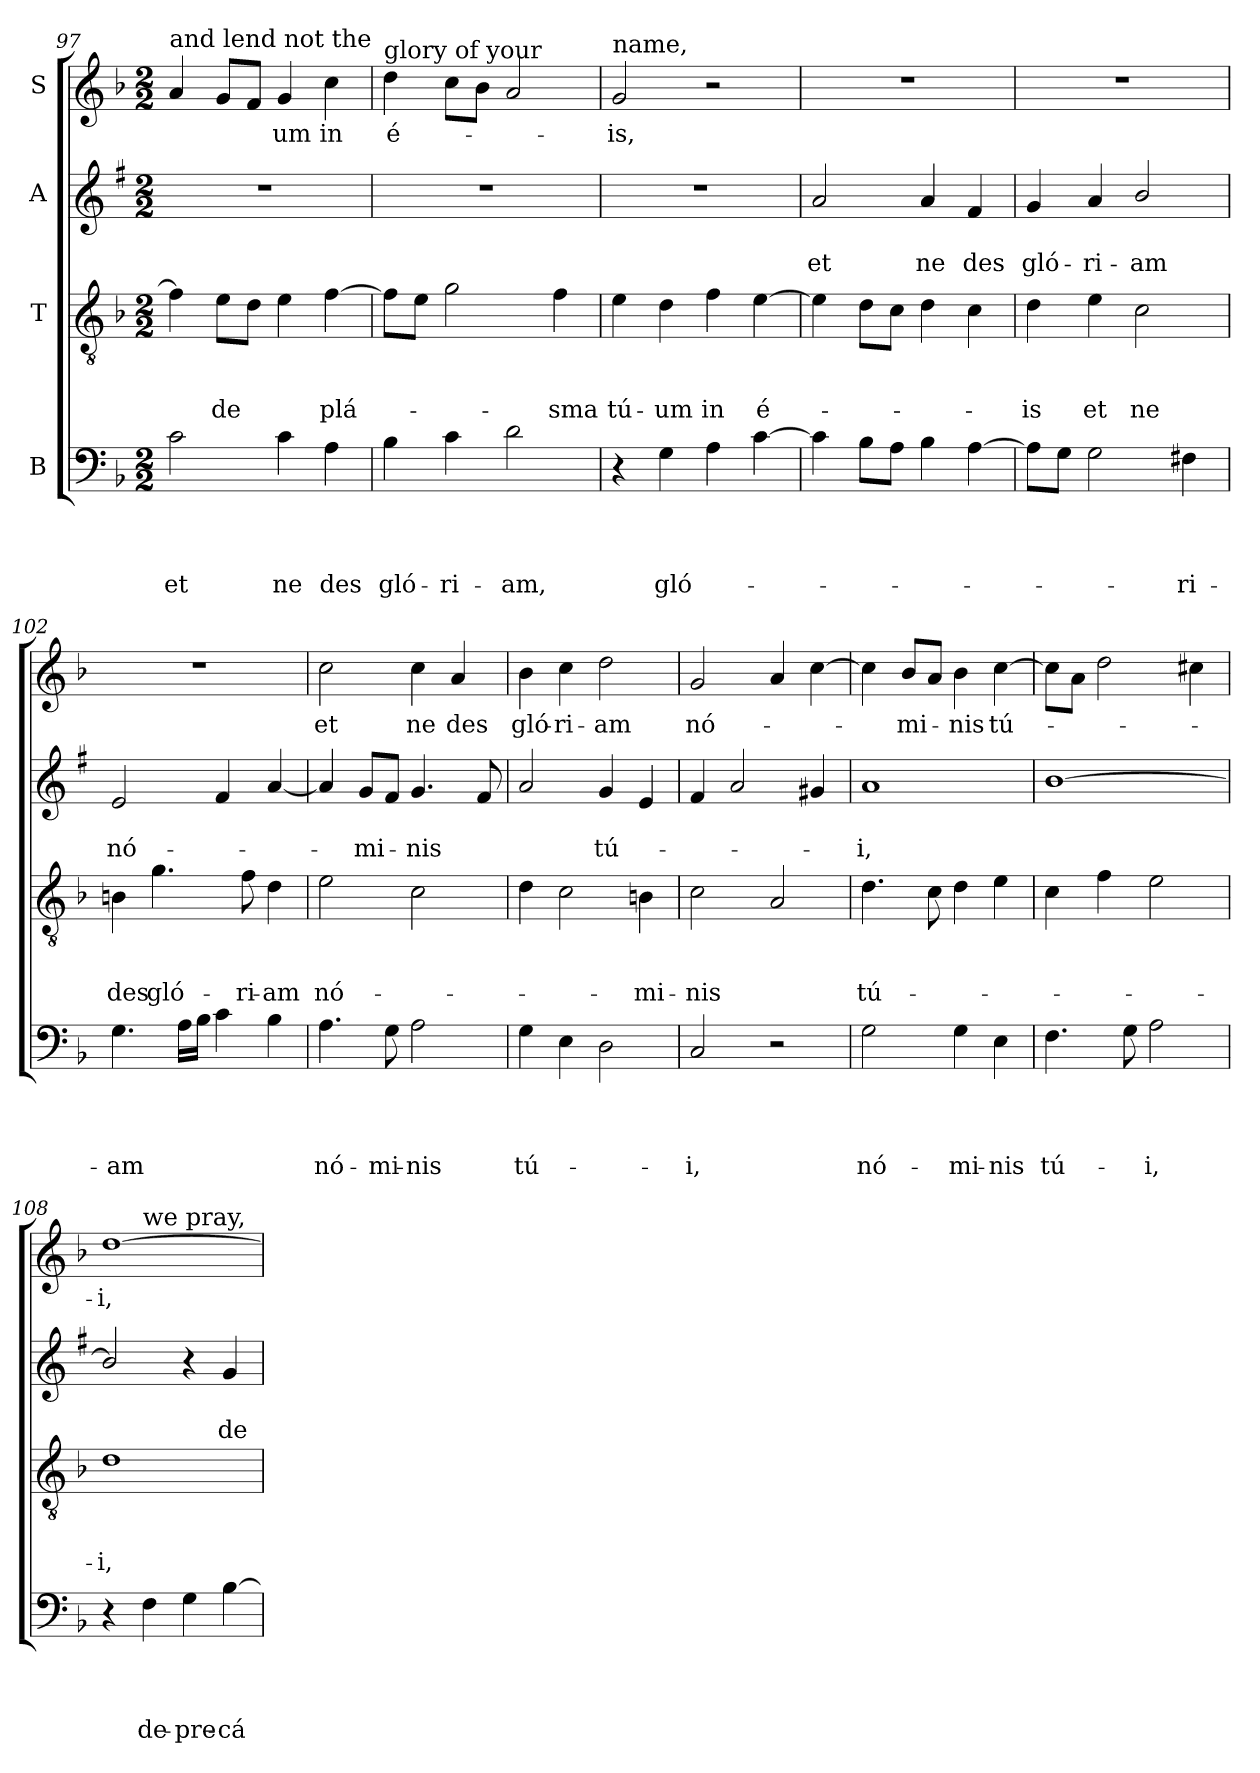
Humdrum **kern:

**kern	**text	**text	**text	**text	**kern	**text	**text	**text	**kern	**text	**text	**kern	**text
*part4	*part4	*part4	*part4	*part4	*part3	*part3	*part3	*part3	*part2	*part2	*part2	*part1	*part1
*staff4	*staff4	*staff4	*staff4	*staff4	*staff3	*staff3	*staff3	*staff3	*staff2	*staff2	*staff2	*staff1	*staff1
*I"B	*	*	*	*	*I"T	*	*	*	*I"A	*	*	*I"S	*
*clefF4	*	*	*	*	*clefGv2	*	*	*	*clefG2	*	*	*clefG2	*
*	*	*	*	*	*	*	*	*	*ITrd1c2	*	*	*	*
*k[b-]	*	*	*	*	*k[b-]	*	*	*	*k[b-]	*	*	*k[b-]	*
*F:	*	*	*	*	*F:	*	*	*	*F:	*	*	*F:	*
*M2/2	*	*	*	*	*M2/2	*	*	*	*M2/2	*	*	*M2/2	*
=97	=97	=97	=97	=97	=97	=97	=97	=97	=97	=97	=97	=97	=97
!	!	!	!	!	!	!	!	!	!	!	!	!LO:TX:a:t=and lend not the	!
!	!	!	!	!LO:LY:b	!	!	!	!	!	!	!	!	!
2c\	.	.	.	et	4f\]	.	.	.	1r	.	.	4a/	.
!	!	!	!	!	!	!	!	!LO:LY:b	!	!	!	!	!
.	.	.	.	.	8e\L	.	.	-de	.	.	.	8g/L	.
.	.	.	.	.	8d\J	.	.	.	.	.	.	8f/J	.
!	!	!	!	!LO:LY:b	!	!	!	!	!	!	!	!	!LO:LY:b
4c\	.	.	.	ne	4e\	.	.	.	.	.	.	4g/	-um
!	!	!	!	!LO:LY:b	!	!	!	!LO:LY:b	!	!	!	!	!LO:LY:b
4A\	.	.	.	des	[4f\	.	.	plá-	.	.	.	4cc\	in
=98	=98	=98	=98	=98	=98	=98	=98	=98	=98	=98	=98	=98	=98
!	!	!	!	!	!	!	!	!	!	!	!	!LO:TX:a:t=glory of your	!
!	!	!	!	!LO:LY:b	!	!	!	!	!	!	!	!	!LO:LY:b
4B-\	.	.	.	gló-	8f\L]	.	.	.	1r	.	.	4dd\	é-
.	.	.	.	.	8e\J	.	.	.	.	.	.	.	.
!	!	!	!	!LO:LY:b	!	!	!	!	!	!	!	!	!
4c\	.	.	.	-ri-	2g\	.	.	.	.	.	.	8cc\L	.
.	.	.	.	.	.	.	.	.	.	.	.	8b-\J	.
!	!	!	!	!LO:LY:b	!	!	!	!	!	!	!	!	!
2d\	.	.	.	-am,	.	.	.	.	.	.	.	2a/	.
!	!	!	!	!	!	!	!	!LO:LY:b	!	!	!	!	!
.	.	.	.	.	4f\	.	.	-sma	.	.	.	.	.
!!LO:PB:g=z
=99	=99	=99	=99	=99	=99	=99	=99	=99	=99	=99	=99	=99	=99
!	!	!	!	!	!	!	!	!	!	!	!	!LO:TX:a:t=name,	!
!	!	!	!	!	!	!	!	!LO:LY:b	!	!	!	!	!LO:LY:b
4r	.	.	.	.	4e\	.	.	tú-	1r	.	.	2g/	-is,
!	!	!	!	!LO:LY:b	!	!	!	!LO:LY:b	!	!	!	!	!
4G\	.	.	.	gló-	4d\	.	.	-um	.	.	.	.	.
!	!	!	!	!	!	!	!	!LO:LY:b	!	!	!	!	!
4A\	.	.	.	.	4f\	.	.	in	.	.	.	2r	.
!	!	!	!	!	!	!	!	!LO:LY:b	!	!	!	!	!
[4c\	.	.	.	.	[4e\	.	.	é-	.	.	.	.	.
=100	=100	=100	=100	=100	=100	=100	=100	=100	=100	=100	=100	=100	=100
!	!	!	!	!	!	!	!	!	!	!	!LO:LY:b	!	!
4c\]	.	.	.	.	4e\]	.	.	.	2g/	.	et	1r	.
8B-\L	.	.	.	.	8d\L	.	.	.	.	.	.	.	.
8A\J	.	.	.	.	8c\J	.	.	.	.	.	.	.	.
!	!	!	!	!	!	!	!	!	!	!	!LO:LY:b	!	!
4B-\	.	.	.	.	4d\	.	.	.	4g/	.	ne	.	.
!	!	!	!	!	!	!	!	!	!	!	!LO:LY:b	!	!
[4A\	.	.	.	.	4c\	.	.	.	4e/	.	des	.	.
=101	=101	=101	=101	=101	=101	=101	=101	=101	=101	=101	=101	=101	=101
!	!	!	!	!	!	!	!	!LO:LY:b	!	!	!LO:LY:b	!	!
8A\L]	.	.	.	.	4d\	.	.	-is	4f/	.	gló-	1r	.
8G\J	.	.	.	.	.	.	.	.	.	.	.	.	.
!	!	!	!	!	!	!	!	!LO:LY:b	!	!	!LO:LY:b	!	!
2G\	.	.	.	.	4e\	.	.	et	4g/	.	-ri-	.	.
!	!	!	!	!	!	!	!	!LO:LY:b	!	!	!LO:LY:b	!	!
.	.	.	.	.	2c\	.	.	ne	2a/	.	-am	.	.
!	!	!	!	!LO:LY:b	!	!	!	!	!	!	!	!	!
4F#\	.	.	.	-ri-	.	.	.	.	.	.	.	.	.
=102	=102	=102	=102	=102	=102	=102	=102	=102	=102	=102	=102	=102	=102
!	!	!	!	!LO:LY:b	!	!	!	!LO:LY:b	!	!	!LO:LY:b	!	!
4.G\	.	.	.	-am	4Bn\	.	.	des	2d/	.	nó-	1r	.
!	!	!	!	!	!	!	!	!LO:LY:b	!	!	!	!	!
.	.	.	.	.	4.g\	.	.	gló-	.	.	.	.	.
16A\LL	.	.	.	.	.	.	.	.	.	.	.	.	.
16B-\JJ	.	.	.	.	.	.	.	.	.	.	.	.	.
4c\	.	.	.	.	.	.	.	.	4e/	.	.	.	.
!	!	!	!	!	!	!	!	!LO:LY:b	!	!	!	!	!
.	.	.	.	.	8f\	.	.	-ri-	.	.	.	.	.
!	!	!	!	!	!	!	!	!LO:LY:b	!	!	!	!	!
4B-\	.	.	.	.	4d\	.	.	-am	[4g/	.	.	.	.
=103	=103	=103	=103	=103	=103	=103	=103	=103	=103	=103	=103	=103	=103
!	!	!	!	!LO:LY:b	!	!	!	!LO:LY:b	!	!	!	!	!LO:LY:b
4.A\	.	.	.	nó-	2e\	.	.	nó-	4g/]	.	.	2cc\	et
!	!	!	!	!	!	!	!	!	!	!	!LO:LY:b	!	!
.	.	.	.	.	.	.	.	.	8f/L	.	-mi-	.	.
!	!	!	!	!LO:LY:b	!	!	!	!	!	!	!	!	!
8G\	.	.	.	-mi-	.	.	.	.	8e/J	.	.	.	.
!	!	!	!	!LO:LY:b	!	!	!	!	!	!	!LO:LY:b	!	!LO:LY:b
2A\	.	.	.	-nis	2c\	.	.	.	4.f/	.	-nis	4cc\	ne
!	!	!	!	!	!	!	!	!	!	!	!	!	!LO:LY:b
.	.	.	.	.	.	.	.	.	.	.	.	4a/	des
.	.	.	.	.	.	.	.	.	8e/	.	.	.	.
!!LO:LB:g=z
=104	=104	=104	=104	=104	=104	=104	=104	=104	=104	=104	=104	=104	=104
!	!	!	!	!LO:LY:b	!	!	!	!	!	!	!	!	!LO:LY:b
4G\	.	.	.	tú-	4d\	.	.	.	2g/	.	.	4b-\	gló-
!	!	!	!	!	!	!	!	!	!	!	!	!	!LO:LY:b
4E\	.	.	.	.	2c\	.	.	.	.	.	.	4cc\	-ri-
!	!	!	!	!	!	!	!	!	!	!	!LO:LY:b	!	!LO:LY:b
2D\	.	.	.	.	.	.	.	.	4f/	.	tú-	2dd\	-am
!	!	!	!	!	!	!	!	!LO:LY:b	!	!	!	!	!
.	.	.	.	.	4Bn\	.	.	-mi-	4d/	.	.	.	.
=105	=105	=105	=105	=105	=105	=105	=105	=105	=105	=105	=105	=105	=105
!	!	!	!	!LO:LY:b	!	!	!	!LO:LY:b	!	!	!	!	!LO:LY:b
2C/	.	.	.	-i,	2c\	.	.	-nis	4e/	.	.	2g/	nó-
.	.	.	.	.	.	.	.	.	2g/	.	.	.	.
2r	.	.	.	.	2A/	.	.	.	.	.	.	4a/	.
.	.	.	.	.	.	.	.	.	4f#/	.	.	[4cc\	.
=106	=106	=106	=106	=106	=106	=106	=106	=106	=106	=106	=106	=106	=106
!	!	!	!	!LO:LY:b	!	!	!	!LO:LY:b	!	!	!LO:LY:b	!	!
2G\	.	.	.	nó-	4.d\	.	.	tú-	1g	.	-i,	4cc\]	.
!	!	!	!	!	!	!	!	!	!	!	!	!	!LO:LY:b
.	.	.	.	.	.	.	.	.	.	.	.	8b-/L	-mi-
.	.	.	.	.	8c\	.	.	.	.	.	.	8a/J	.
!	!	!	!	!LO:LY:b	!	!	!	!	!	!	!	!	!LO:LY:b
4G\	.	.	.	-mi-	4d\	.	.	.	.	.	.	4b-\	-nis
!	!	!	!	!LO:LY:b	!	!	!	!	!	!	!	!	!LO:LY:b
4E\	.	.	.	-nis	4e\	.	.	.	.	.	.	[4cc\	tú-
=107	=107	=107	=107	=107	=107	=107	=107	=107	=107	=107	=107	=107	=107
!	!	!	!	!LO:LY:b	!	!	!	!	!	!	!	!	!
4.F\	.	.	.	tú-	4c\	.	.	.	[1a	.	.	8cc\L]	.
.	.	.	.	.	.	.	.	.	.	.	.	8a\J	.
.	.	.	.	.	4f\	.	.	.	.	.	.	2dd\	.
8G\	.	.	.	.	.	.	.	.	.	.	.	.	.
!	!	!	!	!LO:LY:b	!	!	!	!	!	!	!	!	!
2A\	.	.	.	-i,	2e\	.	.	.	.	.	.	.	.
.	.	.	.	.	.	.	.	.	.	.	.	4cc#\	.
=108	=108	=108	=108	=108	=108	=108	=108	=108	=108	=108	=108	=108	=108
!	!	!	!	!	!	!	!	!LO:LY:b	!	!	!	!	!LO:LY:b
*	*	*	*	*	*	*	*	*	*	*	*	*^	*
4r	.	.	.	.	1d	.	.	-i,	2a/]	.	.	[1dd	4ryy	-i,
!	!	!	!	!	!	!	!	!	!	!	!	!	!LO:TX:a:t=we pray,	!
!	!	!	!	!LO:LY:b	!	!	!	!	!	!	!	!	!	!
4F\	.	.	.	de-	.	.	.	.	.	.	.	.	2.ryy	.
!	!	!	!	!LO:LY:b	!	!	!	!	!	!	!	!	!	!
4G\	.	.	.	-pre-	.	.	.	.	4r	.	.	.	.	.
!	!	!	!	!LO:LY:b	!	!	!	!	!	!	!LO:LY:b	!	!	!
[4B-\	.	.	.	-cá-	.	.	.	.	4f/	.	de-	.	.	.
*	*	*	*	*	*	*	*	*	*	*	*	*v	*v	*
=	=	=	=	=	=	=	=	=	=	=	=	=	=
*-	*-	*-	*-	*-	*-	*-	*-	*-	*-	*-	*-	*-	*-
